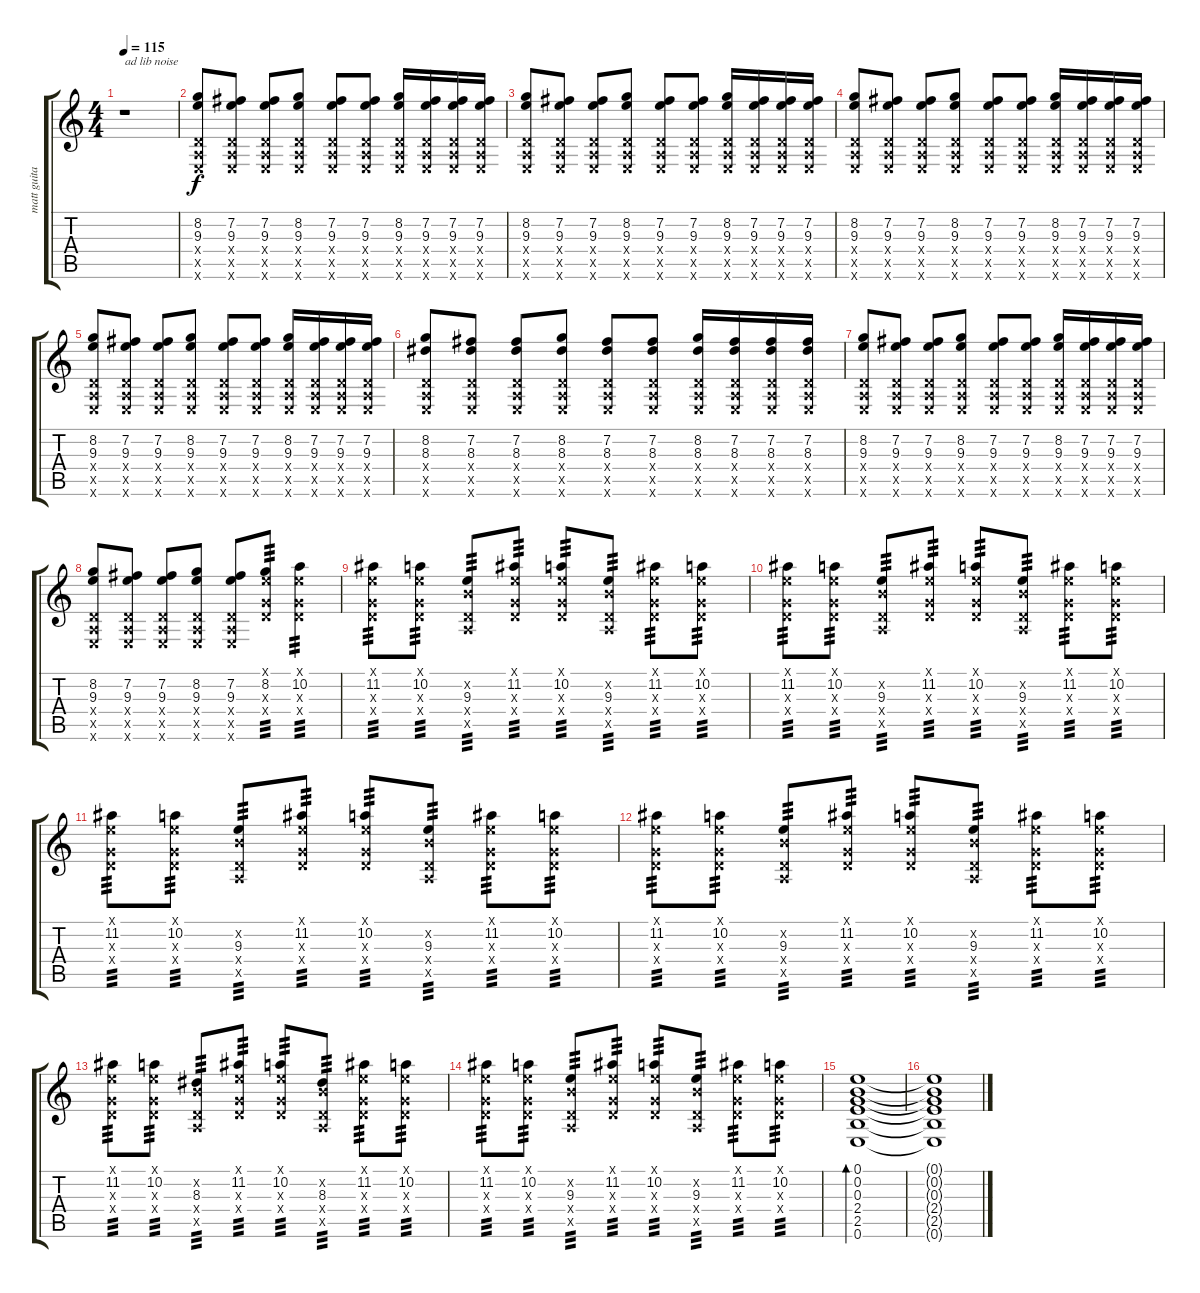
\track ("matt guitare" "matt guita") {instrument distortionguitar}
\staff {score tabs}
\tuning (E4 B3 G3 D3 A2 E2) {hide}
\ts (4 4)
\tempo 115
\clef g2
\ks c
r.1{txt "ad lib noise" dy f instrument distortionguitar} |
(8.2 9.3 0.4{x} 0.5{x} 0.6{x}).8 (7.2 9.3 0.4{x} 0.5{x} 0.6{x}).8 (7.2 9.3 0.4{x} 0.5{x} 0.6{x}).8 (8.2 9.3 0.4{x} 0.5{x} 0.6{x}).8 (7.2 9.3 0.4{x} 0.5{x} 0.6{x}).8 (7.2 9.3 0.4{x} 0.5{x} 0.6{x}).8 (8.2 9.3 0.4{x} 0.5{x} 0.6{x}).16 (7.2 9.3 0.4{x} 0.5{x} 0.6{x}).16 (7.2 9.3 0.4{x} 0.5{x} 0.6{x}).16 (7.2 9.3 0.4{x} 0.5{x} 0.6{x}).16 |
(8.2 9.3 0.4{x} 0.5{x} 0.6{x}).8 (7.2 9.3 0.4{x} 0.5{x} 0.6{x}).8 (7.2 9.3 0.4{x} 0.5{x} 0.6{x}).8 (8.2 9.3 0.4{x} 0.5{x} 0.6{x}).8 (7.2 9.3 0.4{x} 0.5{x} 0.6{x}).8 (7.2 9.3 0.4{x} 0.5{x} 0.6{x}).8 (8.2 9.3 0.4{x} 0.5{x} 0.6{x}).16 (7.2 9.3 0.4{x} 0.5{x} 0.6{x}).16 (7.2 9.3 0.4{x} 0.5{x} 0.6{x}).16 (7.2 9.3 0.4{x} 0.5{x} 0.6{x}).16 |
(8.2 9.3 0.4{x} 0.5{x} 0.6{x}).8 (7.2 9.3 0.4{x} 0.5{x} 0.6{x}).8 (7.2 9.3 0.4{x} 0.5{x} 0.6{x}).8 (8.2 9.3 0.4{x} 0.5{x} 0.6{x}).8 (7.2 9.3 0.4{x} 0.5{x} 0.6{x}).8 (7.2 9.3 0.4{x} 0.5{x} 0.6{x}).8 (8.2 9.3 0.4{x} 0.5{x} 0.6{x}).16 (7.2 9.3 0.4{x} 0.5{x} 0.6{x}).16 (7.2 9.3 0.4{x} 0.5{x} 0.6{x}).16 (7.2 9.3 0.4{x} 0.5{x} 0.6{x}).16 |
(8.2 9.3 0.4{x} 0.5{x} 0.6{x}).8 (7.2 9.3 0.4{x} 0.5{x} 0.6{x}).8 (7.2 9.3 0.4{x} 0.5{x} 0.6{x}).8 (8.2 9.3 0.4{x} 0.5{x} 0.6{x}).8 (7.2 9.3 0.4{x} 0.5{x} 0.6{x}).8 (7.2 9.3 0.4{x} 0.5{x} 0.6{x}).8 (8.2 9.3 0.4{x} 0.5{x} 0.6{x}).16 (7.2 9.3 0.4{x} 0.5{x} 0.6{x}).16 (7.2 9.3 0.4{x} 0.5{x} 0.6{x}).16 (7.2 9.3 0.4{x} 0.5{x} 0.6{x}).16 |
(8.2 8.3 0.4{x} 0.5{x} 0.6{x}).8 (7.2 8.3 0.4{x} 0.5{x} 0.6{x}).8 (7.2 8.3 0.4{x} 0.5{x} 0.6{x}).8 (8.2 8.3 0.4{x} 0.5{x} 0.6{x}).8 (7.2 8.3 0.4{x} 0.5{x} 0.6{x}).8 (7.2 8.3 0.4{x} 0.5{x} 0.6{x}).8 (8.2 8.3 0.4{x} 0.5{x} 0.6{x}).16 (7.2 8.3 0.4{x} 0.5{x} 0.6{x}).16 (7.2 8.3 0.4{x} 0.5{x} 0.6{x}).16 (7.2 8.3 0.4{x} 0.5{x} 0.6{x}).16 |
(8.2 9.3 0.4{x} 0.5{x} 0.6{x}).8 (7.2 9.3 0.4{x} 0.5{x} 0.6{x}).8 (7.2 9.3 0.4{x} 0.5{x} 0.6{x}).8 (8.2 9.3 0.4{x} 0.5{x} 0.6{x}).8 (7.2 9.3 0.4{x} 0.5{x} 0.6{x}).8 (7.2 9.3 0.4{x} 0.5{x} 0.6{x}).8 (8.2 9.3 0.4{x} 0.5{x} 0.6{x}).16 (7.2 9.3 0.4{x} 0.5{x} 0.6{x}).16 (7.2 9.3 0.4{x} 0.5{x} 0.6{x}).16 (7.2 9.3 0.4{x} 0.5{x} 0.6{x}).16 |
(8.2 9.3 0.4{x} 0.5{x} 0.6{x}).8 (7.2 9.3 0.4{x} 0.5{x} 0.6{x}).8 (7.2 9.3 0.4{x} 0.5{x} 0.6{x}).8 (8.2 9.3 0.4{x} 0.5{x} 0.6{x}).8 (7.2 9.3 0.4{x} 0.5{x} 0.6{x}).8 (0.1{x} 8.2 0.3{x} 0.4{x}).8{tp 3} (0.1{x} 10.2 0.3{x} 0.4{x}).4{tp 3 volume 12} |
(0.1{x} 11.2 0.3{x} 0.4{x}).8{tp 3} (0.1{x} 10.2 0.3{x} 0.4{x}).8{tp 3} (0.2{x} 9.3 0.4{x} 0.5{x}).8{tp 3} (0.1{x} 11.2 0.3{x} 0.4{x}).8{tp 3} (0.1{x} 10.2 0.3{x} 0.4{x}).8{tp 3} (0.2{x} 9.3 0.4{x} 0.5{x}).8{tp 3} (0.1{x} 11.2 0.3{x} 0.4{x}).8{tp 3} (0.1{x} 10.2 0.3{x} 0.4{x}).8{tp 3} |
(0.1{x} 11.2 0.3{x} 0.4{x}).8{tp 3} (0.1{x} 10.2 0.3{x} 0.4{x}).8{tp 3} (0.2{x} 9.3 0.4{x} 0.5{x}).8{tp 3} (0.1{x} 11.2 0.3{x} 0.4{x}).8{tp 3} (0.1{x} 10.2 0.3{x} 0.4{x}).8{tp 3} (0.2{x} 9.3 0.4{x} 0.5{x}).8{tp 3} (0.1{x} 11.2 0.3{x} 0.4{x}).8{tp 3} (0.1{x} 10.2 0.3{x} 0.4{x}).8{tp 3} |
(0.1{x} 11.2 0.3{x} 0.4{x}).8{tp 3} (0.1{x} 10.2 0.3{x} 0.4{x}).8{tp 3} (0.2{x} 9.3 0.4{x} 0.5{x}).8{tp 3} (0.1{x} 11.2 0.3{x} 0.4{x}).8{tp 3} (0.1{x} 10.2 0.3{x} 0.4{x}).8{tp 3} (0.2{x} 9.3 0.4{x} 0.5{x}).8{tp 3} (0.1{x} 11.2 0.3{x} 0.4{x}).8{tp 3} (0.1{x} 10.2 0.3{x} 0.4{x}).8{tp 3} |
(0.1{x} 11.2 0.3{x} 0.4{x}).8{tp 3} (0.1{x} 10.2 0.3{x} 0.4{x}).8{tp 3} (0.2{x} 9.3 0.4{x} 0.5{x}).8{tp 3} (0.1{x} 11.2 0.3{x} 0.4{x}).8{tp 3} (0.1{x} 10.2 0.3{x} 0.4{x}).8{tp 3} (0.2{x} 9.3 0.4{x} 0.5{x}).8{tp 3} (0.1{x} 11.2 0.3{x} 0.4{x}).8{tp 3} (0.1{x} 10.2 0.3{x} 0.4{x}).8{tp 3} |
(0.1{x} 11.2 0.3{x} 0.4{x}).8{tp 3} (0.1{x} 10.2 0.3{x} 0.4{x}).8{tp 3} (0.2{x} 8.3 0.4{x} 0.5{x}).8{tp 3} (0.1{x} 11.2 0.3{x} 0.4{x}).8{tp 3} (0.1{x} 10.2 0.3{x} 0.4{x}).8{tp 3} (0.2{x} 8.3 0.4{x} 0.5{x}).8{tp 3} (0.1{x} 11.2 0.3{x} 0.4{x}).8{tp 3} (0.1{x} 10.2 0.3{x} 0.4{x}).8{tp 3} |
(0.1{x} 11.2 0.3{x} 0.4{x}).8{tp 3} (0.1{x} 10.2 0.3{x} 0.4{x}).8{tp 3} (0.2{x} 9.3 0.4{x} 0.5{x}).8{tp 3} (0.1{x} 11.2 0.3{x} 0.4{x}).8{tp 3} (0.1{x} 10.2 0.3{x} 0.4{x}).8{tp 3} (0.2{x} 9.3 0.4{x} 0.5{x}).8{tp 3} (0.1{x} 11.2 0.3{x} 0.4{x}).8{tp 3} (0.1{x} 10.2 0.3{x} 0.4{x}).8{tp 3} |
(0.1 0.2 0.3 2.4 2.5 0.6).1{bd 120 volume 13 instrument acousticguitarsteel} |
(0.1{t} 0.2{t} 0.3{t} 2.4{t} 2.5{t} 0.6{t}).1
